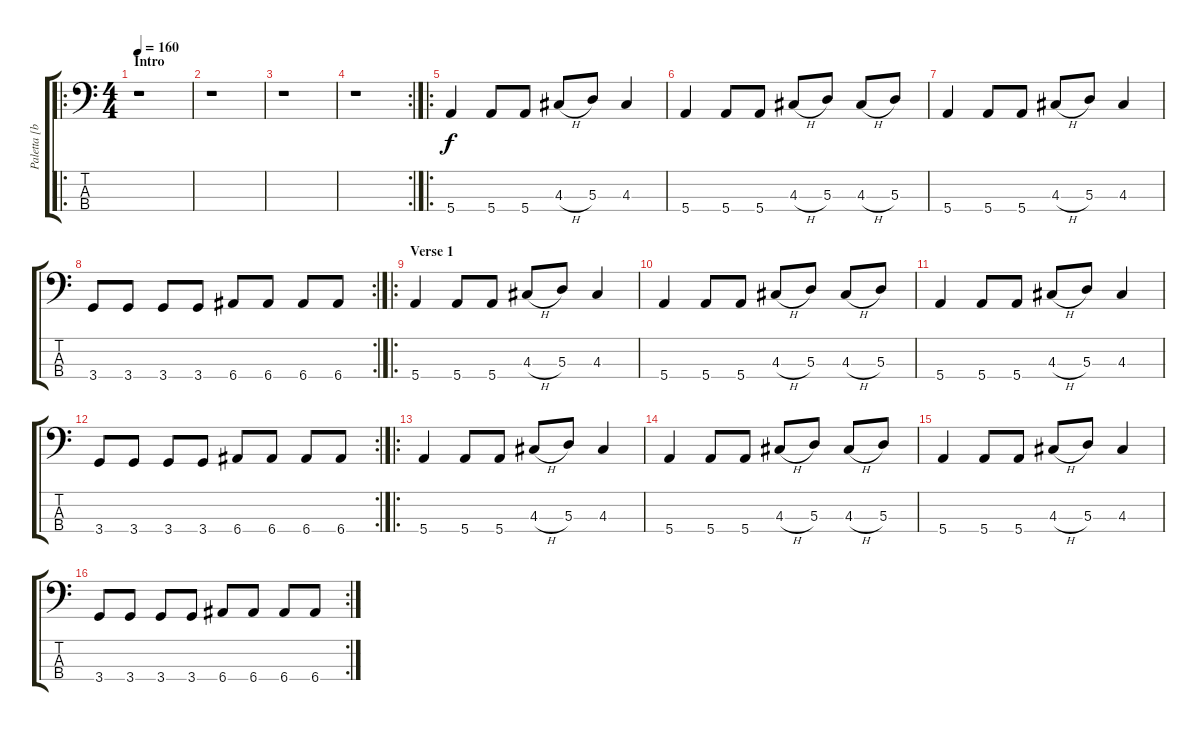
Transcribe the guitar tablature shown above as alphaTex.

\track ("Paletta [bass]" "Paletta [b") {instrument electricbassfinger}
\staff {score tabs}
\tuning (G2 D2 A1 E1) {hide}
\ro
\ts (4 4)
\section ("" "Intro")
\tempo 160
\clef f4
\ks c
r.1{dy f instrument electricbassfinger} |
r.1 |
r.1 |
\rc 2
r.1 |
\ro
5.4.4 5.4.8 5.4.8 4.3{h}.8 5.3.8 4.3.4 |
5.4.4 5.4.8 5.4.8 4.3{h}.8 5.3.8 4.3{h}.8 5.3.8 |
5.4.4 5.4.8 5.4.8 4.3{h}.8 5.3.8 4.3.4 |
\rc 2
3.4.8 3.4.8 3.4.8 3.4.8 6.4.8 6.4.8 6.4.8 6.4.8 |
\ro
\section ("" "Verse 1")
5.4.4 5.4.8 5.4.8 4.3{h}.8 5.3.8 4.3.4 |
5.4.4 5.4.8 5.4.8 4.3{h}.8 5.3.8 4.3{h}.8 5.3.8 |
5.4.4 5.4.8 5.4.8 4.3{h}.8 5.3.8 4.3.4 |
\rc 2
3.4.8 3.4.8 3.4.8 3.4.8 6.4.8 6.4.8 6.4.8 6.4.8 |
\ro
5.4.4 5.4.8 5.4.8 4.3{h}.8 5.3.8 4.3.4 |
5.4.4 5.4.8 5.4.8 4.3{h}.8 5.3.8 4.3{h}.8 5.3.8 |
5.4.4 5.4.8 5.4.8 4.3{h}.8 5.3.8 4.3.4 |
\rc 2
3.4.8 3.4.8 3.4.8 3.4.8 6.4.8 6.4.8 6.4.8 6.4.8
